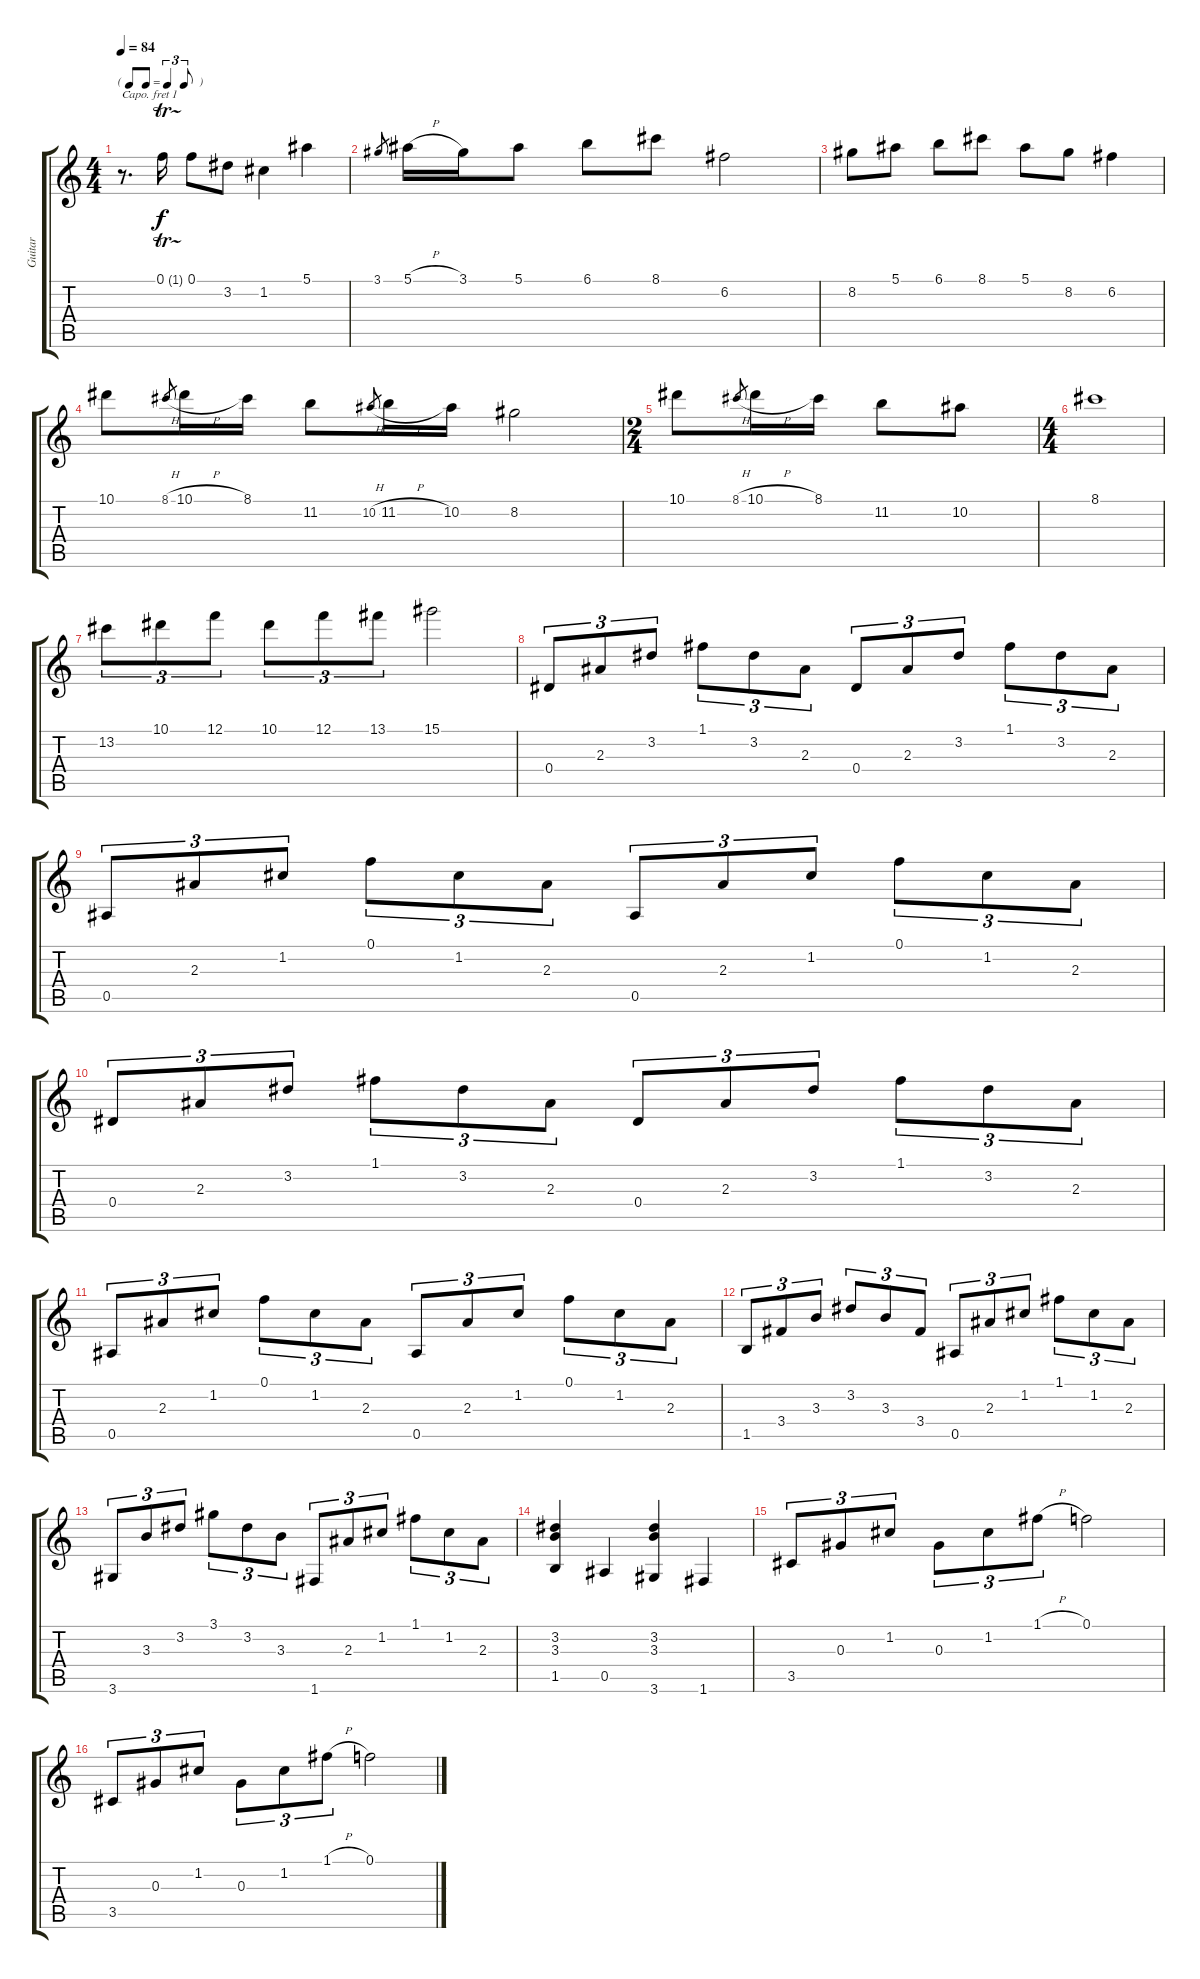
\track ("Guitar" "Guitar") {instrument acousticguitarsteel}
\staff {score tabs}
\capo 1
\tuning (E4 B3 G3 D3 A2 E2) {hide}
\ts (4 4)
\tf triplet8th
\tempo 84
\clef g2
\ks c
r.8{d dy f} 0.1{tr (1 32)}.16 0.1.8 3.2.8 1.2.4 5.1.4 |
3.1.8{gr} 5.1{h}.16 3.1.16 5.1.8 6.1.8 8.1.8 6.2.2 |
8.2.8 5.1.8 6.1.8 8.1.8 5.1.8 8.2.8 6.2.4 |
10.1.8 8.1{h}.8{gr} 10.1{h}.16 8.1.16 11.2.8 10.2{h}.8{gr} 11.2{h}.16 10.2.16 8.2.2 |
\ts (2 4)
10.1.8 8.1{h}.8{gr} 10.1{h}.16 8.1.16 11.2.8 10.2.8 |
\ts (4 4)
8.1.1 |
13.2.8{tu (3 2)} 10.1.8{tu (3 2)} 12.1.8{tu (3 2)} 10.1.8{tu (3 2)} 12.1.8{tu (3 2)} 13.1.8{tu (3 2)} 15.1.2 |
0.4.8{tu (3 2)} 2.3.8{tu (3 2)} 3.2.8{tu (3 2)} 1.1.8{tu (3 2)} 3.2.8{tu (3 2)} 2.3.8{tu (3 2)} 0.4.8{tu (3 2)} 2.3.8{tu (3 2)} 3.2.8{tu (3 2)} 1.1.8{tu (3 2)} 3.2.8{tu (3 2)} 2.3.8{tu (3 2)} |
0.5.8{tu (3 2)} 2.3.8{tu (3 2)} 1.2.8{tu (3 2)} 0.1.8{tu (3 2)} 1.2.8{tu (3 2)} 2.3.8{tu (3 2)} 0.5.8{tu (3 2)} 2.3.8{tu (3 2)} 1.2.8{tu (3 2)} 0.1.8{tu (3 2)} 1.2.8{tu (3 2)} 2.3.8{tu (3 2)} |
0.4.8{tu (3 2)} 2.3.8{tu (3 2)} 3.2.8{tu (3 2)} 1.1.8{tu (3 2)} 3.2.8{tu (3 2)} 2.3.8{tu (3 2)} 0.4.8{tu (3 2)} 2.3.8{tu (3 2)} 3.2.8{tu (3 2)} 1.1.8{tu (3 2)} 3.2.8{tu (3 2)} 2.3.8{tu (3 2)} |
0.5.8{tu (3 2)} 2.3.8{tu (3 2)} 1.2.8{tu (3 2)} 0.1.8{tu (3 2)} 1.2.8{tu (3 2)} 2.3.8{tu (3 2)} 0.5.8{tu (3 2)} 2.3.8{tu (3 2)} 1.2.8{tu (3 2)} 0.1.8{tu (3 2)} 1.2.8{tu (3 2)} 2.3.8{tu (3 2)} |
1.5.8{tu (3 2)} 3.4.8{tu (3 2)} 3.3.8{tu (3 2)} 3.2.8{tu (3 2)} 3.3.8{tu (3 2)} 3.4.8{tu (3 2)} 0.5.8{tu (3 2)} 2.3.8{tu (3 2)} 1.2.8{tu (3 2)} 1.1.8{tu (3 2)} 1.2.8{tu (3 2)} 2.3.8{tu (3 2)} |
3.6.8{tu (3 2)} 3.3.8{tu (3 2)} 3.2.8{tu (3 2)} 3.1.8{tu (3 2)} 3.2.8{tu (3 2)} 3.3.8{tu (3 2)} 1.6.8{tu (3 2)} 2.3.8{tu (3 2)} 1.2.8{tu (3 2)} 1.1.8{tu (3 2)} 1.2.8{tu (3 2)} 2.3.8{tu (3 2)} |
(3.2 3.3 1.5).4 0.5.4 (3.2 3.3 3.6).4 1.6.4 |
3.5.8{tu (3 2)} 0.3.8{tu (3 2)} 1.2.8{tu (3 2)} 0.3.8{tu (3 2)} 1.2.8{tu (3 2)} 1.1{h}.8{tu (3 2)} 0.1.2 |
3.5.8{tu (3 2)} 0.3.8{tu (3 2)} 1.2.8{tu (3 2)} 0.3.8{tu (3 2)} 1.2.8{tu (3 2)} 1.1{h}.8{tu (3 2)} 0.1.2
